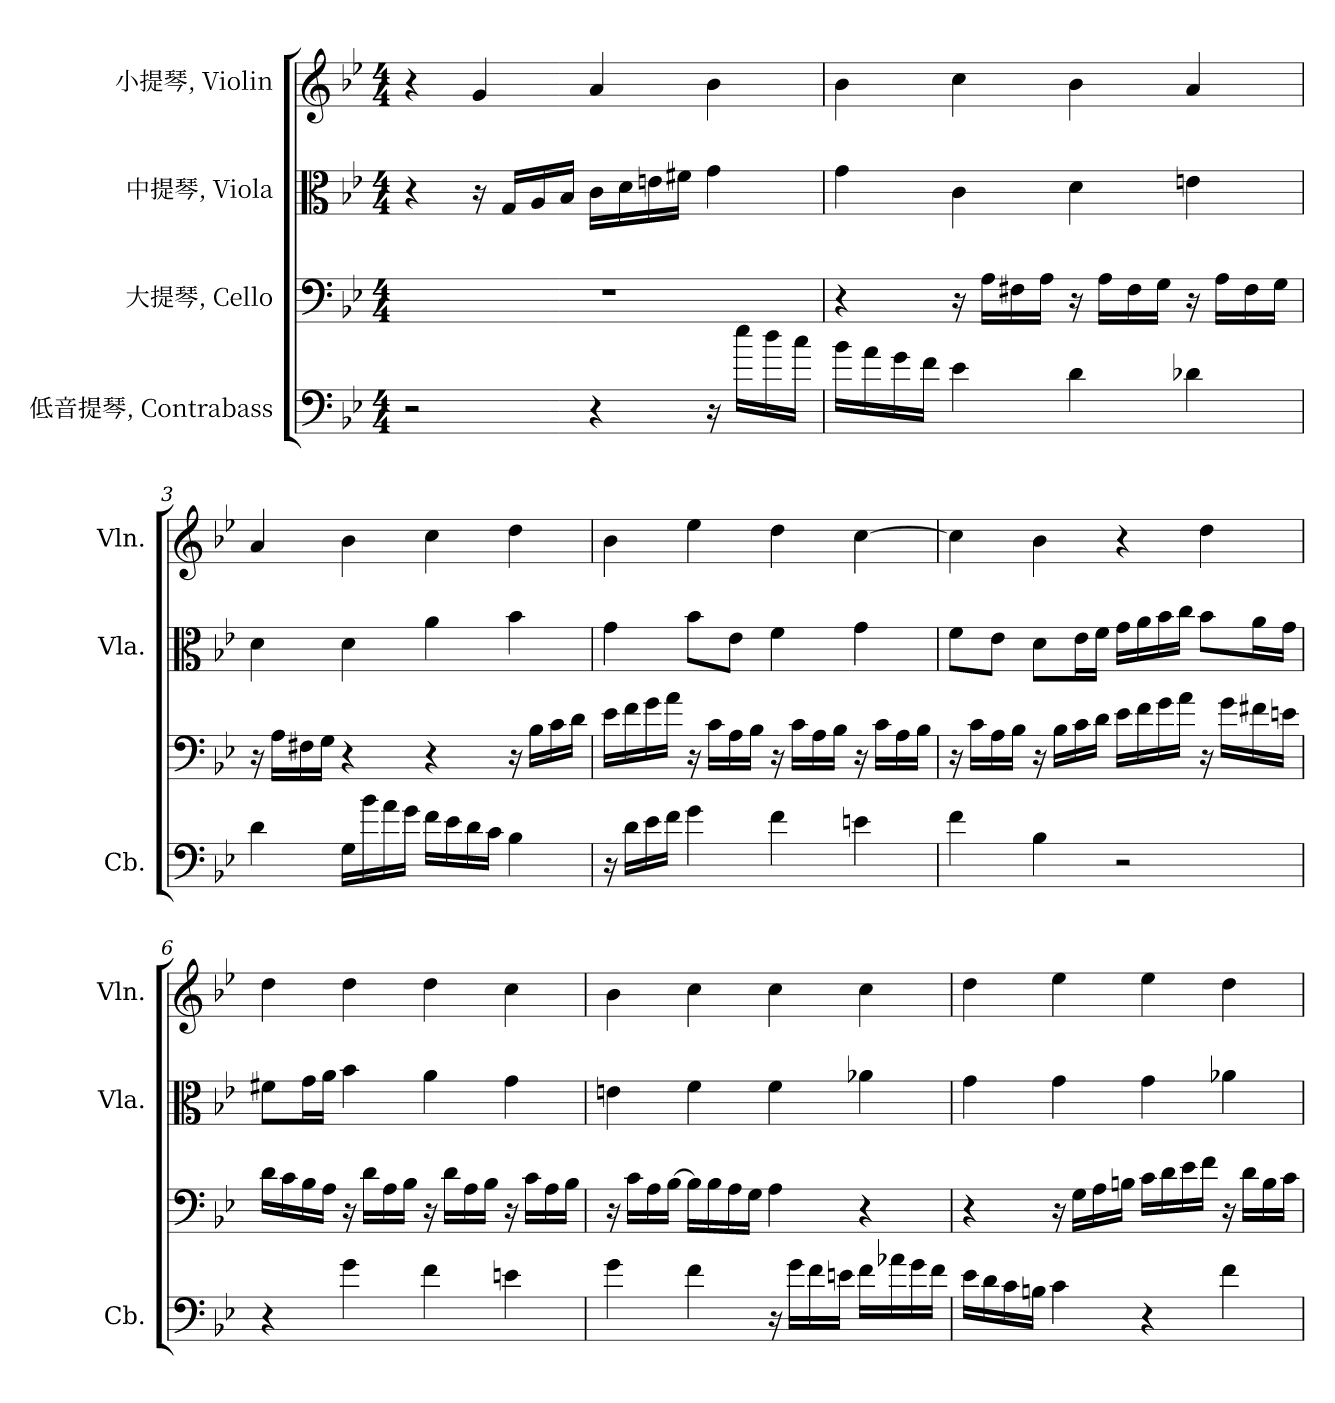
**kern	**kern	**kern	**kern
*part4	*part3	*part2	*part1
*staff4	*staff3	*staff2	*staff1
*I"低音提琴, Contrabass	*I"大提琴, Cello	*I"中提琴, Viola	*I"小提琴, Violin
*I'Cb.	*	*I'Vla.	*I'Vln.
*clefF4	*clefF4	*clefC3	*clefG2
*ITrd7c12	*	*	*
*k[b-e-]	*k[b-e-]	*k[b-e-]	*k[b-e-]
*M4/4	*M4/4	*M4/4	*M4/4
*MM70	*MM70	*MM70	*MM70
=1	=1	=1	=1
2r	1r	4r	4r
.	.	16r	4g/
.	.	16G/LL	.
.	.	16A/	.
.	.	16B-/JJ	.
4r	.	16c\LL	4a/
.	.	16d\	.
.	.	16en\	.
.	.	16f#X\JJ	.
16r	.	4g\	4b-\
16e-\LL	.	.	.
16d\	.	.	.
16c\JJ	.	.	.
=2	=2	=2	=2
16B-\LL	4r	4g\	4b-\
16A\	.	.	.
16G\	.	.	.
16F\JJ	.	.	.
4E-\	16r	4c\	4cc\
.	16A\LL	.	.
.	16F#X\	.	.
.	16A\JJ	.	.
4D\	16r	4d\	4b-\
.	16A\LL	.	.
.	16F#\	.	.
.	16G\JJ	.	.
4D-X\	16r	4en\	4a/
.	16A\LL	.	.
.	16F#\	.	.
.	16G\JJ	.	.
!!LO:LB:g=z
=3	=3	=3	=3
4D\	16r	4d\	4a/
.	16A\LL	.	.
.	16F#X\	.	.
.	16G\JJ	.	.
16GG\LL	4r	4d\	4b-\
16B-\	.	.	.
16A\	.	.	.
16G\JJ	.	.	.
16F\LL	4r	4a\	4cc\
16E-\	.	.	.
16D\	.	.	.
16C\JJ	.	.	.
4BB-\	16r	4b-\	4dd\
.	16B-\LL	.	.
.	16c\	.	.
.	16d\JJ	.	.
=4	=4	=4	=4
16r	16e-\LL	4g\	4b-\
16D\LL	16f\	.	.
16E-\	16g\	.	.
16F\JJ	16a\JJ	.	.
4G\	16r	8b-\L	4ee-\
.	16c\LL	.	.
.	16A\	8e-\J	.
.	16B-\JJ	.	.
4F\	16r	4f\	4dd\
.	16c\LL	.	.
.	16A\	.	.
.	16B-\JJ	.	.
4En\	16r	4g\	[4cc\
.	16c\LL	.	.
.	16A\	.	.
.	16B-\JJ	.	.
!!LO:LB:g=z
=5	=5	=5	=5
4F\	16r	8f\L	4cc\]
.	16c\LL	.	.
.	16A\	8e-\J	.
.	16B-\JJ	.	.
4BB-\	16r	8d\L	4b-\
.	16B-\LL	.	.
.	16c\	16e-\L	.
.	16d\JJ	16f\JJ	.
2r	16e-\LL	16g\LL	4r
.	16f\	16a\	.
.	16g\	16b-\	.
.	16a\JJ	16cc\JJ	.
.	16r	8b-\L	4dd\
.	16g\LL	.	.
.	16f#X\	16a\L	.
.	16en\JJ	16g\JJ	.
=6	=6	=6	=6
4r	16d\LL	8f#X\L	4dd\
.	16c\	.	.
.	16B-\	16g\L	.
.	16A\JJ	16a\JJ	.
4G\	16r	4b-\	4dd\
.	16d\LL	.	.
.	16A\	.	.
.	16B-\JJ	.	.
4F\	16r	4a\	4dd\
.	16d\LL	.	.
.	16A\	.	.
.	16B-\JJ	.	.
4En\	16r	4g\	4cc\
.	16c\LL	.	.
.	16A\	.	.
.	16B-\JJ	.	.
!!LO:PB:g=z
=7	=7	=7	=7
4G\	16r	4en\	4b-\
.	16c\LL	.	.
.	16A\	.	.
.	[16B-\JJ	.	.
4F\	16B-\LL]	4f\	4cc\
.	16B-\	.	.
.	16A\	.	.
.	16G\JJ	.	.
16r	4A\	4f\	4cc\
16G\LL	.	.	.
16F\	.	.	.
16En\JJ	.	.	.
16F\LL	4r	4a-X\	4cc\
16A-X\	.	.	.
16G\	.	.	.
16F\JJ	.	.	.
=8	=8	=8	=8
16E-\LL	4r	4g\	4dd\
16D\	.	.	.
16C\	.	.	.
16BBn\JJ	.	.	.
4C\	16r	4g\	4ee-\
.	16G\LL	.	.
.	16A\	.	.
.	16Bn\JJ	.	.
4r	16c\LL	4g\	4ee-\
.	16d\	.	.
.	16e-\	.	.
.	16f\JJ	.	.
4F\	16r	4a-X\	4dd\
.	16d\LL	.	.
.	16B\	.	.
.	16c\JJ	.	.
=	=	=	=
*-	*-	*-	*-
